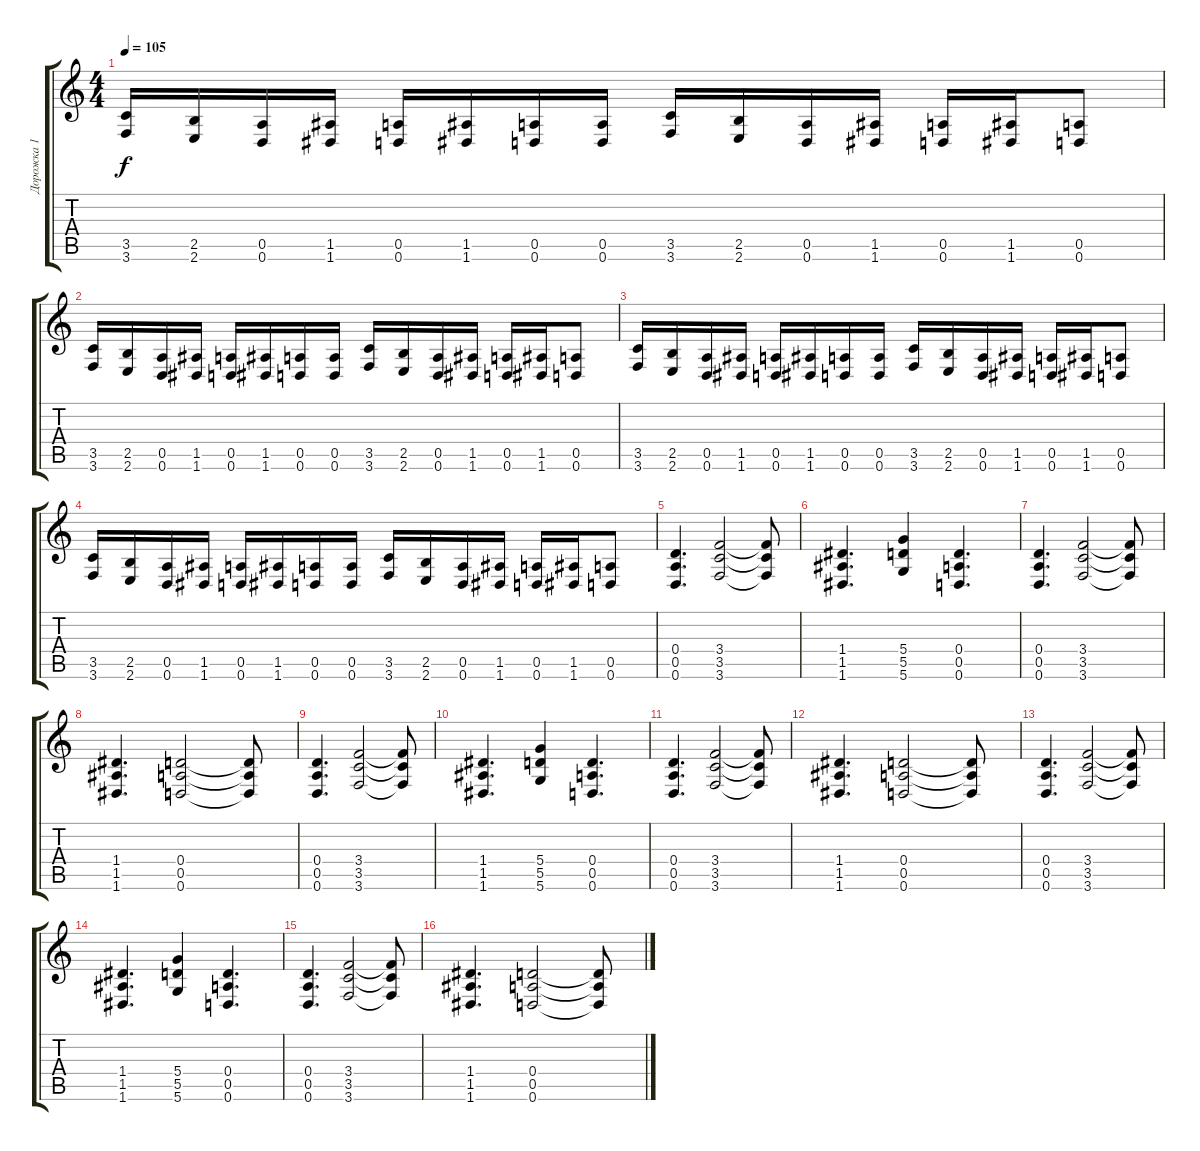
\track ("Дорожка 1" "Дорожка 1") {instrument distortionguitar}
\staff {score tabs}
\tuning (E4 B3 G3 D3 A2 D2) {hide}
\ts (4 4)
\tempo 105
\clef g2
\ks c
(3.5 3.6).16{dy f} (2.5 2.6).16 (0.5 0.6).16 (1.5 1.6).16 (0.5 0.6).16 (1.5 1.6).16 (0.5 0.6).16 (0.5 0.6).16 (3.5 3.6).16 (2.5 2.6).16 (0.5 0.6).16 (1.5 1.6).16 (0.5 0.6).16 (1.5 1.6).16 (0.5 0.6).8 |
(3.5 3.6).16 (2.5 2.6).16 (0.5 0.6).16 (1.5 1.6).16 (0.5 0.6).16 (1.5 1.6).16 (0.5 0.6).16 (0.5 0.6).16 (3.5 3.6).16 (2.5 2.6).16 (0.5 0.6).16 (1.5 1.6).16 (0.5 0.6).16 (1.5 1.6).16 (0.5 0.6).8 |
(3.5 3.6).16 (2.5 2.6).16 (0.5 0.6).16 (1.5 1.6).16 (0.5 0.6).16 (1.5 1.6).16 (0.5 0.6).16 (0.5 0.6).16 (3.5 3.6).16 (2.5 2.6).16 (0.5 0.6).16 (1.5 1.6).16 (0.5 0.6).16 (1.5 1.6).16 (0.5 0.6).8 |
(3.5 3.6).16 (2.5 2.6).16 (0.5 0.6).16 (1.5 1.6).16 (0.5 0.6).16 (1.5 1.6).16 (0.5 0.6).16 (0.5 0.6).16 (3.5 3.6).16 (2.5 2.6).16 (0.5 0.6).16 (1.5 1.6).16 (0.5 0.6).16 (1.5 1.6).16 (0.5 0.6).8 |
(0.4 0.5 0.6).4{d} (3.4 3.5 3.6).2 (3.4{t} 3.5{t} 3.6{t}).8 |
(1.4 1.5 1.6).4{d} (5.4 5.5 5.6).4 (0.4 0.5 0.6).4{d} |
(0.4 0.5 0.6).4{d} (3.4 3.5 3.6).2 (3.4{t} 3.5{t} 3.6{t}).8 |
(1.4 1.5 1.6).4{d} (0.4 0.5 0.6).2 (0.4{t} 0.5{t} 0.6{t}).8 |
(0.4 0.5 0.6).4{d} (3.4 3.5 3.6).2 (3.4{t} 3.5{t} 3.6{t}).8 |
(1.4 1.5 1.6).4{d} (5.4 5.5 5.6).4 (0.4 0.5 0.6).4{d} |
(0.4 0.5 0.6).4{d} (3.4 3.5 3.6).2 (3.4{t} 3.5{t} 3.6{t}).8 |
(1.4 1.5 1.6).4{d} (0.4 0.5 0.6).2 (0.4{t} 0.5{t} 0.6{t}).8 |
(0.4 0.5 0.6).4{d} (3.4 3.5 3.6).2 (3.4{t} 3.5{t} 3.6{t}).8 |
(1.4 1.5 1.6).4{d} (5.4 5.5 5.6).4 (0.4 0.5 0.6).4{d} |
(0.4 0.5 0.6).4{d} (3.4 3.5 3.6).2 (3.4{t} 3.5{t} 3.6{t}).8 |
(1.4 1.5 1.6).4{d} (0.4 0.5 0.6).2 (0.4{t} 0.5{t} 0.6{t}).8
